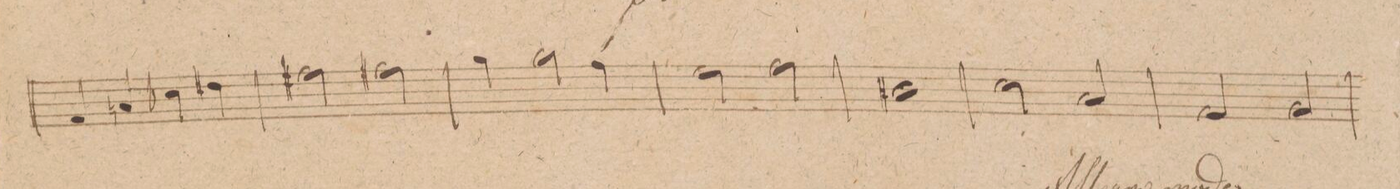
**kern	**dynam
*I"Trombone Baſso.	*
*clefF4	*
*k[f#c#g#]	*
*met(c)	*
*M4/4	*
4AA/	.
4Cn/	.
4E-X\	.
4F#X\	.
=7	=7
*2\right	*
2A#X\	.
2A#X\	.
=8	=8
4B\	.
2B\	.
4A\	.
=9	=9
2G#\	.
2A\	.
=10	=10
1D#X	.
=11	=11
2E\	.
2C#/	.
=12	=12
2AA/	.
2BB/	.
=13	=13
*-	*-
